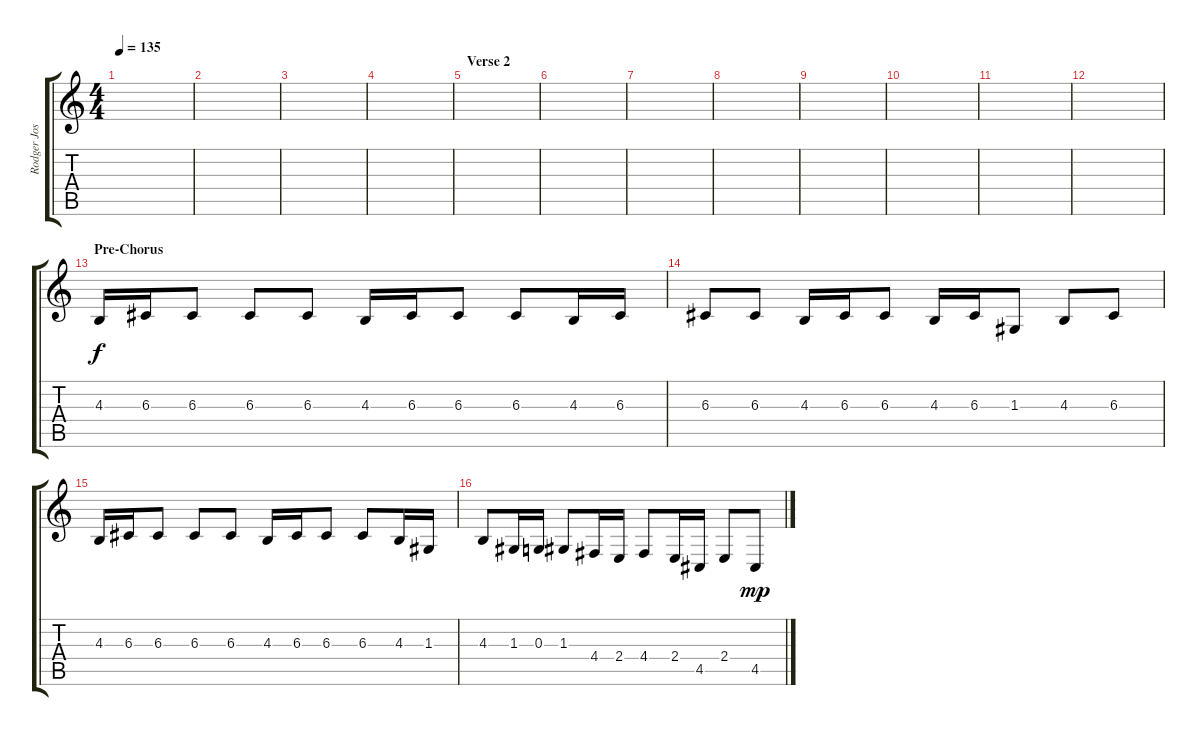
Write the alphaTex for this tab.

\track ("Rodger Joseph Manning jr. - Keys" "Rodger Jos") {instrument churchorgan}
\staff {score tabs}
\tuning (E4 B3 G3 D3 A2 E2) {hide}
\ts (4 4)
\tempo 135
\clef g2
\ks c
|
|
|
|
\section ("" "Verse 2")
|
|
|
|
|
|
|
|
\section ("" "Pre-Chorus")
4.3.16{volume 11} 6.3.16 6.3.8 6.3.8 6.3.8 4.3.16 6.3.16 6.3.8 6.3.8 4.3.16 6.3.16 |
6.3.8 6.3.8 4.3.16 6.3.16 6.3.8 4.3.16 6.3.16 1.3.8 4.3.8 6.3.8 |
4.3.16 6.3.16 6.3.8 6.3.8 6.3.8 4.3.16 6.3.16 6.3.8 6.3.8 4.3.16 1.3.16 |
4.3.8 1.3.16 0.3.16 1.3.8 4.4.16 2.4.16 4.4.8 2.4.16 4.5.16 2.4.8 4.5.8{dy mp}
